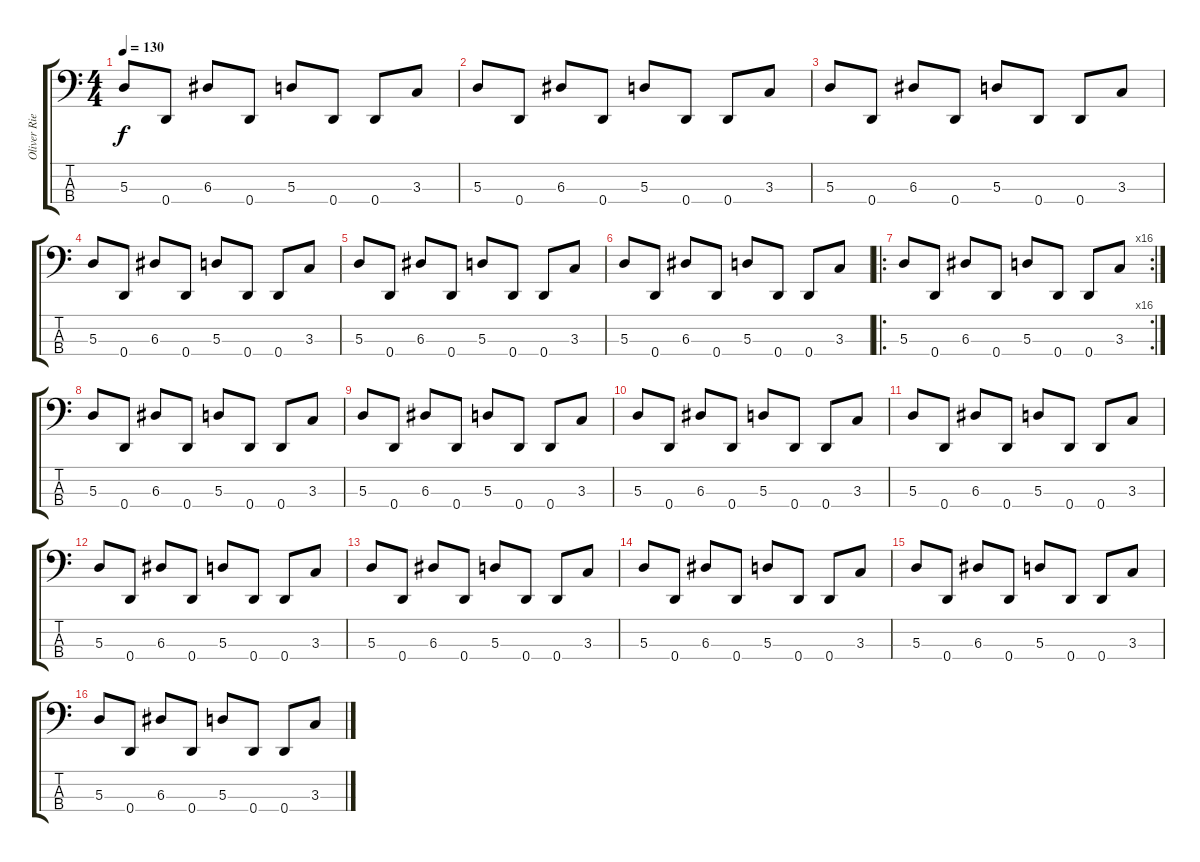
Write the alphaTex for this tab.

\track ("Oliver Riedel" "Oliver Rie") {instrument electricbassfinger}
\staff {score tabs}
\tuning (G2 D2 A1 D1) {hide}
\ts (4 4)
\tempo 130
\clef f4
\ks c
5.3.8{dy f} 0.4.8 6.3.8 0.4.8 5.3.8 0.4.8 0.4.8 3.3.8 |
5.3.8 0.4.8 6.3.8 0.4.8 5.3.8 0.4.8 0.4.8 3.3.8 |
5.3.8 0.4.8 6.3.8 0.4.8 5.3.8 0.4.8 0.4.8 3.3.8 |
5.3.8 0.4.8 6.3.8 0.4.8 5.3.8 0.4.8 0.4.8 3.3.8 |
5.3.8 0.4.8 6.3.8 0.4.8 5.3.8 0.4.8 0.4.8 3.3.8 |
5.3.8 0.4.8 6.3.8 0.4.8 5.3.8 0.4.8 0.4.8 3.3.8 |
\ro
\rc 16
5.3.8 0.4.8 6.3.8 0.4.8 5.3.8 0.4.8 0.4.8 3.3.8 |
5.3.8 0.4.8 6.3.8 0.4.8 5.3.8 0.4.8 0.4.8 3.3.8 |
5.3.8 0.4.8 6.3.8 0.4.8 5.3.8 0.4.8 0.4.8 3.3.8 |
5.3.8 0.4.8 6.3.8 0.4.8 5.3.8 0.4.8 0.4.8 3.3.8 |
5.3.8 0.4.8 6.3.8 0.4.8 5.3.8 0.4.8 0.4.8 3.3.8 |
5.3.8 0.4.8 6.3.8 0.4.8 5.3.8 0.4.8 0.4.8 3.3.8 |
5.3.8 0.4.8 6.3.8 0.4.8 5.3.8 0.4.8 0.4.8 3.3.8 |
5.3.8 0.4.8 6.3.8 0.4.8 5.3.8 0.4.8 0.4.8 3.3.8 |
5.3.8 0.4.8 6.3.8 0.4.8 5.3.8 0.4.8 0.4.8 3.3.8 |
5.3.8 0.4.8 6.3.8 0.4.8 5.3.8 0.4.8 0.4.8 3.3.8
